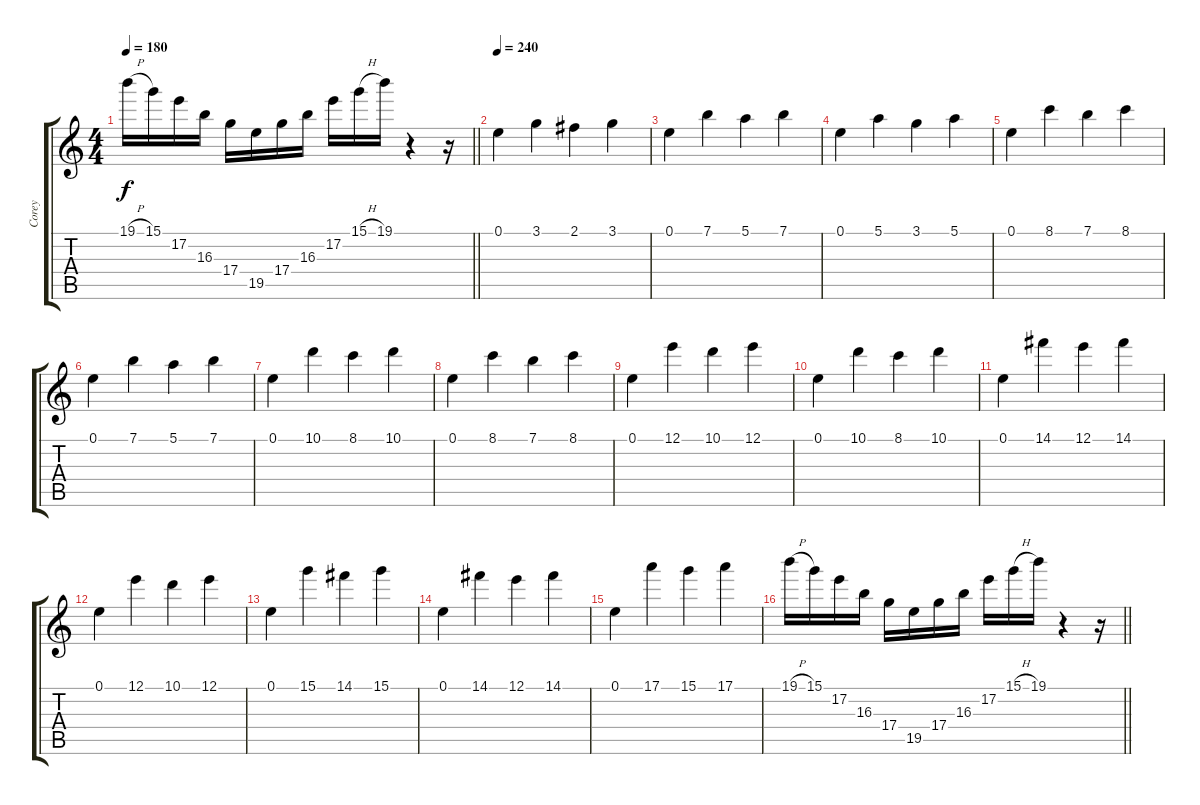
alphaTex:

\track ("Corey" "Corey") {instrument overdrivenguitar}
\staff {score tabs}
\tuning (E4 B3 G3 D3 A2 E2) {hide}
\ts (4 4)
\tempo 180
\clef g2
\barLineRight lightlight
\ks c
19.1{h}.16{dy f} 15.1.16 17.2.16 16.3.16 17.4.16 19.5.16 17.4.16 16.3.16 17.2.16 15.1{h}.16 19.1.16 r.4 r.16 |
\tempo 240
0.1.4 3.1.4 2.1.4 3.1.4 |
0.1.4 7.1.4 5.1.4 7.1.4 |
0.1.4 5.1.4 3.1.4 5.1.4 |
0.1.4 8.1.4 7.1.4 8.1.4 |
0.1.4 7.1.4 5.1.4 7.1.4 |
0.1.4 10.1.4 8.1.4 10.1.4 |
0.1.4 8.1.4 7.1.4 8.1.4 |
0.1.4 12.1.4 10.1.4 12.1.4 |
0.1.4 10.1.4 8.1.4 10.1.4 |
0.1.4 14.1.4 12.1.4 14.1.4 |
0.1.4 12.1.4 10.1.4 12.1.4 |
0.1.4 15.1.4 14.1.4 15.1.4 |
0.1.4 14.1.4 12.1.4 14.1.4 |
0.1.4 17.1.4 15.1.4 17.1.4 |
\barLineRight lightlight
19.1{h}.16 15.1.16 17.2.16 16.3.16 17.4.16 19.5.16 17.4.16 16.3.16 17.2.16 15.1{h}.16 19.1.16 r.4 r.16
